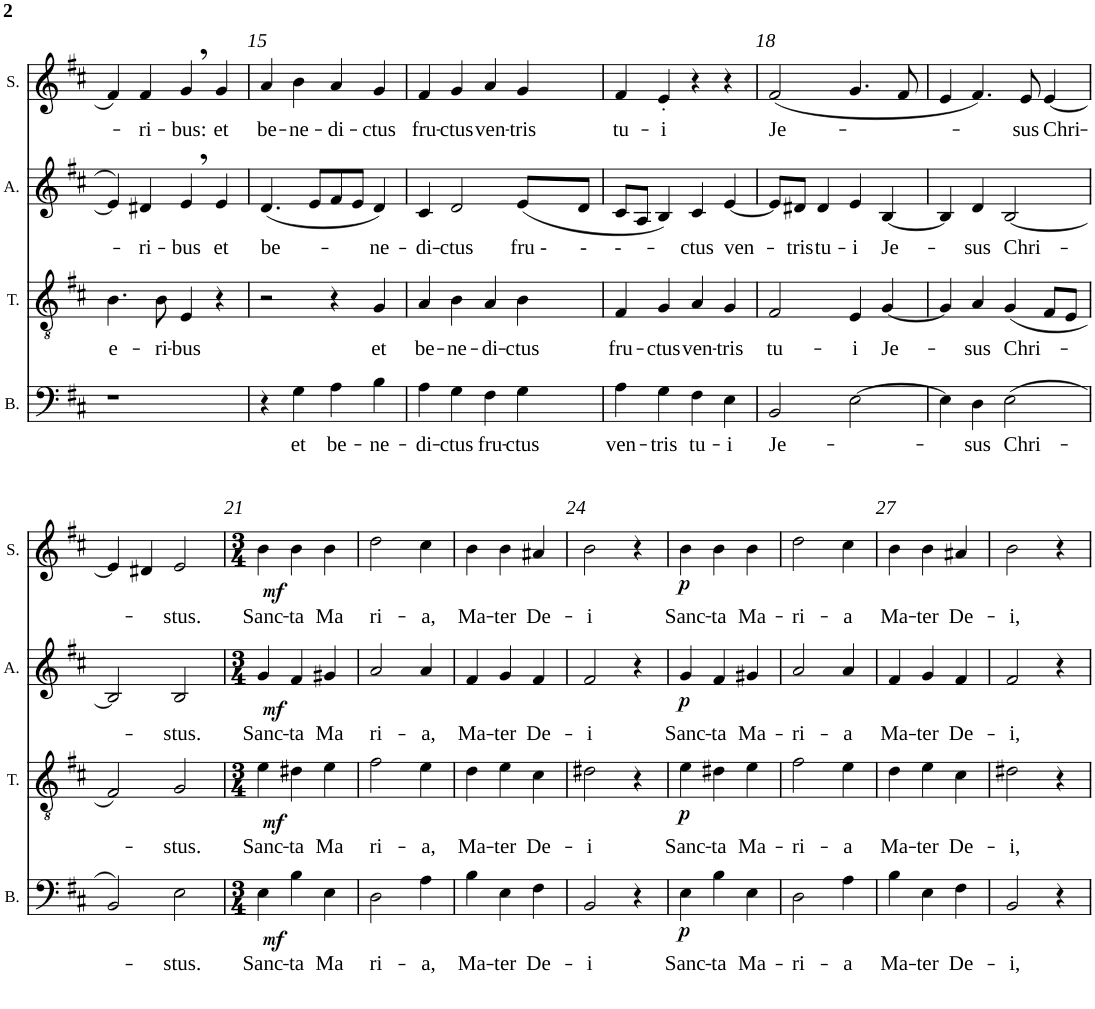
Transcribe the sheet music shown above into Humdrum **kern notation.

**kern	**text	**dynam	**kern	**text	**dynam	**kern	**text	**dynam	**kern	**text	**dynam
*part4	*part4	*part4	*part3	*part3	*part3	*part2	*part2	*part2	*part1	*part1	*part1
*staff4	*staff4	*staff4	*staff3	*staff3	*staff3	*staff2	*staff2	*staff2	*staff1	*staff1	*staff1
*I"Bass	*	*	*I"Tenor	*	*	*I"Alto	*	*	*I"Soprano	*	*
*I'B.	*	*	*I'T.	*	*	*I'A.	*	*	*I'S.	*	*
!!LO:PB:g=z
*clefF4	*	*	*clefGv2	*	*	*clefG2	*	*	*clefG2	*	*
*k[f#c#]	*	*	*k[f#c#]	*	*	*k[f#c#]	*	*	*k[f#c#]	*	*
*M4/4	*	*	*M4/4	*	*	*M4/4	*	*	*M4/4	*	*
=14	=14	=14	=14	=14	=14	=14	=14	=14	=14	=14	=14
!	!	!	!	!LO:LY:b	!	!	!	!	!	!	!
1r	.	.	4.B\	e-	.	4e/]	.	.	4f#/	.	.
!	!	!	!	!	!	!	!LO:LY:b	!	!	!LO:LY:b	!
.	.	.	.	.	.	4d#X/	-ri-	.	4f#/	-ri-	.
!	!	!	!	!LO:LY:b	!	!	!	!	!	!	!
.	.	.	8B\	-ri-	.	.	.	.	.	.	.
!	!	!	!	!LO:LY:b	!	!	!LO:LY:b	!	!	!LO:LY:b	!
.	.	.	4E/	-bus	.	4e,/	-bus	.	4g,/	-bus:	.
!	!	!	!	!	!	!	!LO:LY:b	!	!	!LO:LY:b	!
.	.	.	4r	.	.	4e/	et	.	4g/	et	.
=15	=15	=15	=15	=15	=15	=15	=15	=15	=15	=15	=15
!	!	!	!	!	!	!	!LO:LY:b	!	!	!LO:LY:b	!
4r	.	.	2r	.	.	(4.d/	be-	.	4a/	be-	.
!	!LO:LY:b	!	!	!	!	!	!	!	!	!LO:LY:b	!
4G\	et	.	.	.	.	.	.	.	4b\	-ne-	.
.	.	.	.	.	.	8e/L	.	.	.	.	.
!	!LO:LY:b	!	!	!	!	!	!	!	!	!LO:LY:b	!
4A\	be-	.	4r	.	.	8f#/	.	.	4a/	-di-	.
.	.	.	.	.	.	8e/J	.	.	.	.	.
!	!LO:LY:b	!	!	!LO:LY:b	!	!	!LO:LY:b	!	!	!LO:LY:b	!
4B\	-ne-	.	4G/	et	.	4d/)	-ne-	.	4g/	-ctus	.
=16	=16	=16	=16	=16	=16	=16	=16	=16	=16	=16	=16
!	!LO:LY:b	!	!	!LO:LY:b	!	!	!LO:LY:b	!	!	!LO:LY:b	!
4A\	-di-	.	4A/	be-	.	4c#/	di-	.	4f#/	fru-	.
!	!LO:LY:b	!	!	!LO:LY:b	!	!	!LO:LY:b	!	!	!LO:LY:b	!
4G\	-ctus	.	4B\	-ne-	.	2d/	-ctus	.	4g/	-ctus	.
!	!LO:LY:b	!	!	!LO:LY:b	!	!	!	!	!	!LO:LY:b	!
4F#\	fru-	.	4A/	-di-	.	.	.	.	4a/	ven-	.
!	!LO:LY:b	!	!	!LO:LY:b	!	!	!LO:LY:b	!	!	!LO:LY:b	!
4G\	-ctus	.	4B\	-ctus	.	(8e/L	fru -	.	4g/	-tris	.
!	!	!	!	!	!	!	!LO:LY:b	!	!	!	!
.	.	.	.	.	.	8d/J	-	.	.	.	.
=17	=17	=17	=17	=17	=17	=17	=17	=17	=17	=17	=17
!	!LO:LY:b	!	!	!LO:LY:b	!	!	!LO:LY:b	!	!	!LO:LY:b	!
4A\	ven-	.	4F#/	fru-	.	8c#/L	--	.	4f#/	tu-	.
.	.	.	.	.	.	8A/J	.	.	.	.	.
!	!LO:LY:b	!	!	!LO:LY:b	!	!	!	!	!	!LO:LY:b	!
4G\	-tris	.	4G/	-ctus	.	4B/)	.	.	4e'/	-i	.
!	!LO:LY:b	!	!	!LO:LY:b	!	!	!LO:LY:b	!	!	!	!
4F#\	tu-	.	4A/	ven-	.	4c#/	-ctus	.	4r	.	.
!	!LO:LY:b	!	!	!LO:LY:b	!	!	!LO:LY:b	!	!	!	!
4E\	-i	.	4G/	-tris	.	[4e/	ven-	.	4r	.	.
=18	=18	=18	=18	=18	=18	=18	=18	=18	=18	=18	=18
!	!LO:LY:b	!	!	!LO:LY:b	!	!	!	!	!	!LO:LY:b	!
2BB/	Je-	.	2F#/	tu-	.	8e/L]	.	.	(2f#/	Je-	.
!	!	!	!	!	!	!	!LO:LY:b	!	!	!	!
.	.	.	.	.	.	8d#X/J	-tris	.	.	.	.
!	!	!	!	!	!	!	!LO:LY:b	!	!	!	!
.	.	.	.	.	.	4d#/	tu-	.	.	.	.
!	!	!	!	!LO:LY:b	!	!	!LO:LY:b	!	!	!	!
[2E\	.	.	4E/	-i	.	4e/	-i	.	4.g/	.	.
!	!	!	!	!LO:LY:b	!	!	!LO:LY:b	!	!	!	!
.	.	.	[4G/	Je-	.	[4B/	Je-	.	.	.	.
.	.	.	.	.	.	.	.	.	8f#/	.	.
=19	=19	=19	=19	=19	=19	=19	=19	=19	=19	=19	=19
4E\]	.	.	4G/]	.	.	4B/]	.	.	4e/	.	.
!	!LO:LY:b	!	!	!LO:LY:b	!	!	!LO:LY:b	!	!	!	!
4D\	-sus	.	4A/	-sus	.	4d/	-sus	.	4.f#/)	.	.
!	!LO:LY:b	!	!	!LO:LY:b	!	!	!LO:LY:b	!	!	!	!
(2E\	Chri-	.	(4G/	Chri-	.	[2B/	Chri-	.	.	.	.
!	!	!	!	!	!	!	!	!	!	!LO:LY:b	!
.	.	.	.	.	.	.	.	.	8e/	-sus	.
!	!	!	!	!	!	!	!	!	!	!LO:LY:b	!
.	.	.	8F#/L	.	.	.	.	.	[4e/	Chri-	.
.	.	.	8E/J	.	.	.	.	.	.	.	.
!!LO:LB:g=z
=20	=20	=20	=20	=20	=20	=20	=20	=20	=20	=20	=20
2BB/)	.	.	2F#/)	.	.	2B/]	.	.	4e/]	.	.
.	.	.	.	.	.	.	.	.	4d#X/	.	.
!	!LO:LY:b	!	!	!LO:LY:b	!	!	!LO:LY:b	!	!	!LO:LY:b	!
2E\	-stus.	.	2G/	-stus.	.	2B/	-stus.	.	2e/	-stus.	.
=21	=21	=21	=21	=21	=21	=21	=21	=21	=21	=21	=21
*M3/4	*	*	*M3/4	*	*	*M3/4	*	*	*M3/4	*	*
!	!LO:LY:b	!LO:DY:b	!	!LO:LY:b	!LO:DY:b	!	!LO:LY:b	!LO:DY:b	!	!LO:LY:b	!LO:DY:b
4E\	Sanc-	mf	4e\	Sanc-	mf	4g/	Sanc-	mf	4b\	Sanc-	mf
!	!LO:LY:b	!	!	!LO:LY:b	!	!	!LO:LY:b	!	!	!LO:LY:b	!
4B\	-ta	.	4d#X\	-ta	.	4f#/	-ta	.	4b\	-ta	.
!	!LO:LY:b	!	!	!LO:LY:b	!	!	!LO:LY:b	!	!	!LO:LY:b	!
4E\	Ma	.	4e\	Ma	.	4g#X/	Ma	.	4b\	Ma	.
=22	=22	=22	=22	=22	=22	=22	=22	=22	=22	=22	=22
!	!LO:LY:b	!	!	!LO:LY:b	!	!	!LO:LY:b	!	!	!LO:LY:b	!
2D\	ri-	.	2f#\	ri-	.	2a/	ri-	.	2dd\	ri-	.
!	!LO:LY:b	!	!	!LO:LY:b	!	!	!LO:LY:b	!	!	!LO:LY:b	!
4A\	-a,	.	4e\	-a,	.	4a/	-a,	.	4cc#\	-a,	.
=23	=23	=23	=23	=23	=23	=23	=23	=23	=23	=23	=23
!	!LO:LY:b	!	!	!LO:LY:b	!	!	!LO:LY:b	!	!	!LO:LY:b	!
4B\	Ma-	.	4d\	Ma-	.	4f#/	Ma-	.	4b\	Ma-	.
!	!LO:LY:b	!	!	!LO:LY:b	!	!	!LO:LY:b	!	!	!LO:LY:b	!
4E\	-ter	.	4e\	-ter	.	4g/	-ter	.	4b\	-ter	.
!	!LO:LY:b	!	!	!LO:LY:b	!	!	!LO:LY:b	!	!	!LO:LY:b	!
4F#\	De-	.	4c#\	De-	.	4f#/	De-	.	4a#X/	De-	.
=24	=24	=24	=24	=24	=24	=24	=24	=24	=24	=24	=24
!	!LO:LY:b	!	!	!LO:LY:b	!	!	!LO:LY:b	!	!	!LO:LY:b	!
2BB/	-i	.	2d#X\	-i	.	2f#/	-i	.	2b\	-i	.
4r	.	.	4r	.	.	4r	.	.	4r	.	.
=25	=25	=25	=25	=25	=25	=25	=25	=25	=25	=25	=25
!	!LO:LY:b	!LO:DY:b	!	!LO:LY:b	!LO:DY:b	!	!LO:LY:b	!LO:DY:b	!	!LO:LY:b	!LO:DY:b
4E\	Sanc-	p	4e\	Sanc-	p	4g/	Sanc-	p	4b\	Sanc-	p
!	!LO:LY:b	!	!	!LO:LY:b	!	!	!LO:LY:b	!	!	!LO:LY:b	!
4B\	-ta	.	4d#X\	-ta	.	4f#/	-ta	.	4b\	-ta	.
!	!LO:LY:b	!	!	!LO:LY:b	!	!	!LO:LY:b	!	!	!LO:LY:b	!
4E\	Ma-	.	4e\	Ma-	.	4g#X/	Ma-	.	4b\	Ma-	.
=26	=26	=26	=26	=26	=26	=26	=26	=26	=26	=26	=26
!	!LO:LY:b	!	!	!LO:LY:b	!	!	!LO:LY:b	!	!	!LO:LY:b	!
2D\	-ri-	.	2f#\	-ri-	.	2a/	-ri-	.	2dd\	-ri-	.
!	!LO:LY:b	!	!	!LO:LY:b	!	!	!LO:LY:b	!	!	!LO:LY:b	!
4A\	-a	.	4e\	-a	.	4a/	-a	.	4cc#\	-a	.
=27	=27	=27	=27	=27	=27	=27	=27	=27	=27	=27	=27
!	!LO:LY:b	!	!	!LO:LY:b	!	!	!LO:LY:b	!	!	!LO:LY:b	!
4B\	Ma-	.	4d\	Ma-	.	4f#/	Ma-	.	4b\	Ma-	.
!	!LO:LY:b	!	!	!LO:LY:b	!	!	!LO:LY:b	!	!	!LO:LY:b	!
4E\	-ter	.	4e\	-ter	.	4g/	-ter	.	4b\	-ter	.
!	!LO:LY:b	!	!	!LO:LY:b	!	!	!LO:LY:b	!	!	!LO:LY:b	!
4F#\	De-	.	4c#\	De-	.	4f#/	De-	.	4a#X/	De-	.
=28	=28	=28	=28	=28	=28	=28	=28	=28	=28	=28	=28
!	!LO:LY:b	!	!	!LO:LY:b	!	!	!LO:LY:b	!	!	!LO:LY:b	!
2BB/	-i,	.	2d#X\	-i,	.	2f#/	-i,	.	2b\	-i,	.
4r	.	.	4r	.	.	4r	.	.	4r	.	.
=	=	=	=	=	=	=	=	=	=	=	=
*-	*-	*-	*-	*-	*-	*-	*-	*-	*-	*-	*-
